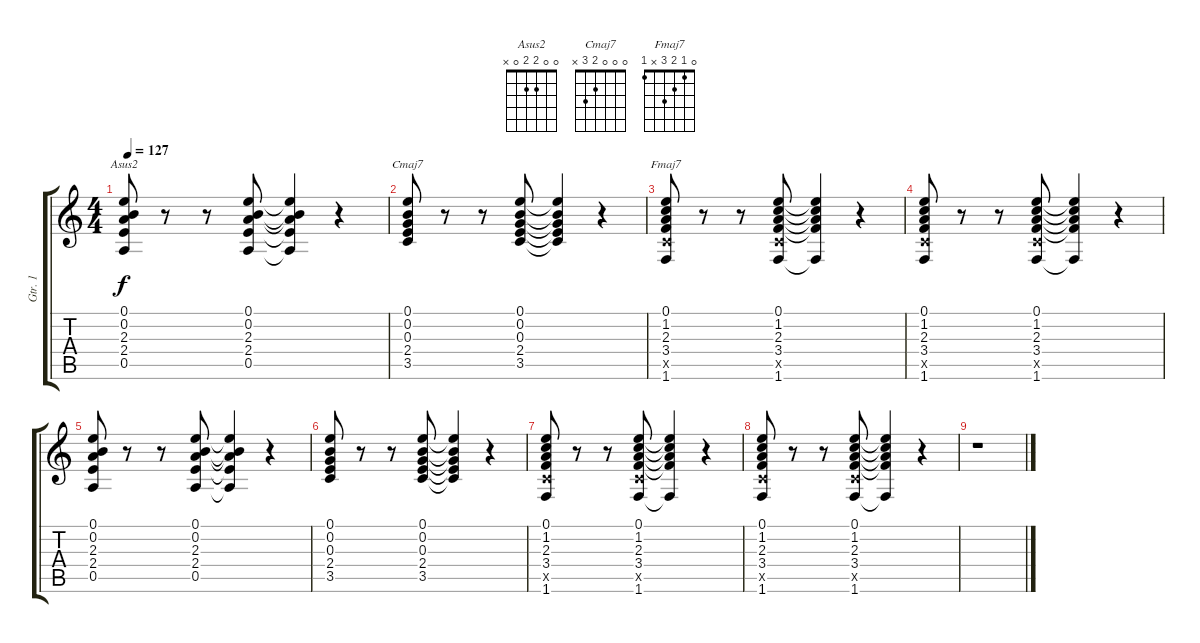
\track ("Gtr. 1" "Gtr. 1") {instrument overdrivenguitar}
\staff {score tabs}
\tuning (E4 B3 G3 D3 A2 E2) {hide}
\chord ("Asus2" 0 0 2 2 0 x)
\chord ("Cmaj7" 0 0 0 2 3 x)
\chord ("Fmaj7" 0 1 2 3 x 1)
\ts (4 4)
\tempo 127
\clef g2
\ks c
(0.1 0.2 2.3 2.4 0.5).8{ch "Asus2" dy f} r.8 r.8 (0.1 0.2 2.3 2.4 0.5).8 (0.1{t} 0.2{t} 2.3{t} 2.4{t} 0.5{t}).4 r.4 |
(0.1 0.2 0.3 2.4 3.5).8{ch "Cmaj7"} r.8 r.8 (0.1 0.2 0.3 2.4 3.5).8 (0.1{t} 0.2{t} 0.3{t} 2.4{t} 3.5{t}).4 r.4 |
(0.1 1.2 2.3 3.4 3.5{x} 1.6).8{ch "Fmaj7"} r.8 r.8 (0.1 1.2 2.3 3.4 3.5{x} 1.6).8 (0.1{t} 1.2{t} 2.3{t} 3.4{t} 1.6{t}).4 r.4 |
(0.1 1.2 2.3 3.4 3.5{x} 1.6).8{volume 6} r.8 r.8 (0.1 1.2 2.3 3.4 3.5{x} 1.6).8 (0.1{t} 1.2{t} 2.3{t} 3.4{t} 1.6{t}).4 r.4 |
(0.1 0.2 2.3 2.4 0.5).8 r.8 r.8 (0.1 0.2 2.3 2.4 0.5).8 (0.1{t} 0.2{t} 2.3{t} 2.4{t} 0.5{t}).4 r.4 |
(0.1 0.2 0.3 2.4 3.5).8 r.8 r.8 (0.1 0.2 0.3 2.4 3.5).8 (0.1{t} 0.2{t} 0.3{t} 2.4{t} 3.5{t}).4 r.4 |
(0.1 1.2 2.3 3.4 3.5{x} 1.6).8 r.8 r.8 (0.1 1.2 2.3 3.4 3.5{x} 1.6).8 (0.1{t} 1.2{t} 2.3{t} 3.4{t} 1.6{t}).4 r.4 |
(0.1 1.2 2.3 3.4 3.5{x} 1.6).8 r.8 r.8 (0.1 1.2 2.3 3.4 3.5{x} 1.6).8 (0.1{t} 1.2{t} 2.3{t} 3.4{t} 1.6{t}).4 r.4 |
r.1
